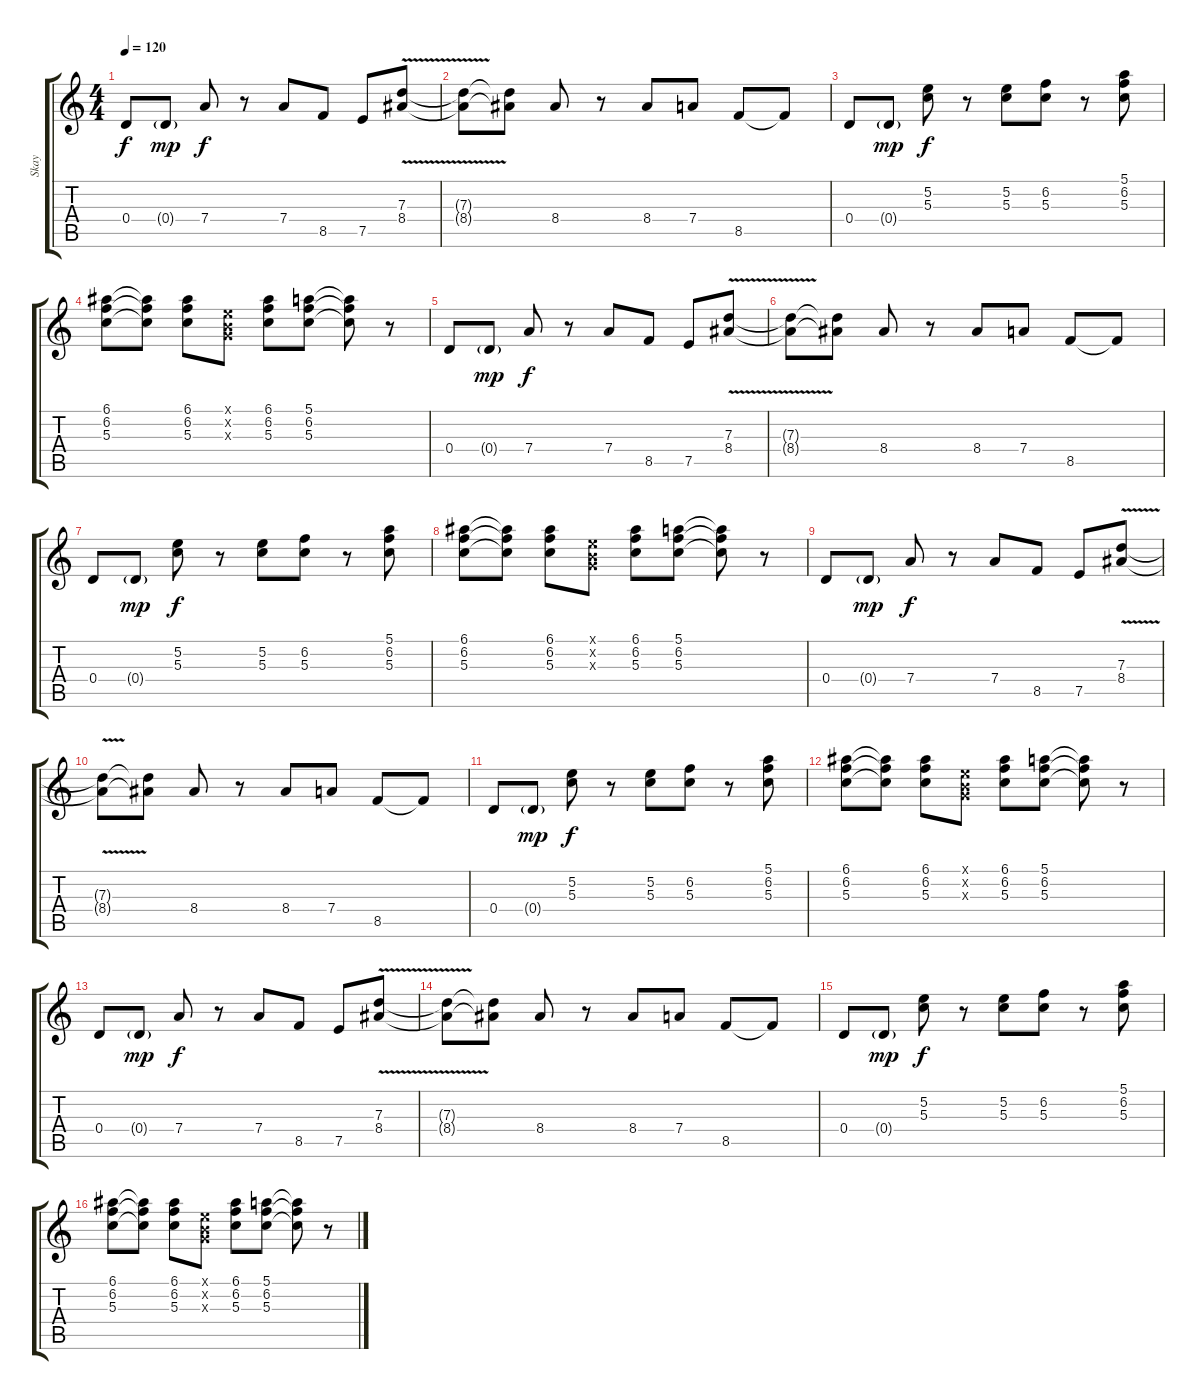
\track ("Skay" "Skay") {instrument electricguitarclean}
\staff {score tabs}
\tuning (E4 B3 G3 D3 A2 E2) {hide}
\ts (4 4)
\tempo 120
\clef g2
\ks c
0.4.8{dy f instrument electricguitarclean} 0.4{g}.8{dy mp} 7.4.8{dy f} r.8 7.4.8 8.5.8 7.5.8 (7.3{v} 8.4{v}).8 |
(7.3{t} 8.4{t}).8 (7.3{t} 8.4{t}).8 8.4.8 r.8 8.4.8 7.4.8 8.5.8 8.5{t}.8 |
0.4.8 0.4{g}.8{dy mp} (5.2 5.3).8{dy f} r.8 (5.2 5.3).8 (6.2 5.3).8 r.8 (5.1 6.2 5.3).8 |
(6.1 6.2 5.3).8 (6.1{t} 6.2{t} 5.3{t}).8 (6.1 6.2 5.3).8 (0.1{x} 0.2{x} 0.3{x}).8 (6.1 6.2 5.3).8 (5.1 6.2 5.3).8 (5.1{t} 6.2{t} 5.3{t}).8 r.8 |
0.4.8 0.4{g}.8{dy mp} 7.4.8{dy f} r.8 7.4.8 8.5.8 7.5.8 (7.3{v} 8.4{v}).8 |
(7.3{t} 8.4{t}).8 (7.3{t} 8.4{t}).8 8.4.8 r.8 8.4.8 7.4.8 8.5.8 8.5{t}.8 |
0.4.8 0.4{g}.8{dy mp} (5.2 5.3).8{dy f} r.8 (5.2 5.3).8 (6.2 5.3).8 r.8 (5.1 6.2 5.3).8 |
(6.1 6.2 5.3).8 (6.1{t} 6.2{t} 5.3{t}).8 (6.1 6.2 5.3).8 (0.1{x} 0.2{x} 0.3{x}).8 (6.1 6.2 5.3).8 (5.1 6.2 5.3).8 (5.1{t} 6.2{t} 5.3{t}).8 r.8 |
0.4.8 0.4{g}.8{dy mp} 7.4.8{dy f} r.8 7.4.8 8.5.8 7.5.8 (7.3{v} 8.4{v}).8 |
(7.3{t} 8.4{t}).8 (7.3{t} 8.4{t}).8 8.4.8 r.8 8.4.8 7.4.8 8.5.8 8.5{t}.8 |
0.4.8 0.4{g}.8{dy mp} (5.2 5.3).8{dy f} r.8 (5.2 5.3).8 (6.2 5.3).8 r.8 (5.1 6.2 5.3).8 |
(6.1 6.2 5.3).8 (6.1{t} 6.2{t} 5.3{t}).8 (6.1 6.2 5.3).8 (0.1{x} 0.2{x} 0.3{x}).8 (6.1 6.2 5.3).8 (5.1 6.2 5.3).8 (5.1{t} 6.2{t} 5.3{t}).8 r.8 |
0.4.8 0.4{g}.8{dy mp} 7.4.8{dy f} r.8 7.4.8 8.5.8 7.5.8 (7.3{v} 8.4{v}).8 |
(7.3{t} 8.4{t}).8 (7.3{t} 8.4{t}).8 8.4.8 r.8 8.4.8 7.4.8 8.5.8 8.5{t}.8 |
0.4.8 0.4{g}.8{dy mp} (5.2 5.3).8{dy f} r.8 (5.2 5.3).8 (6.2 5.3).8 r.8 (5.1 6.2 5.3).8 |
(6.1 6.2 5.3).8 (6.1{t} 6.2{t} 5.3{t}).8 (6.1 6.2 5.3).8 (0.1{x} 0.2{x} 0.3{x}).8 (6.1 6.2 5.3).8 (5.1 6.2 5.3).8 (5.1{t} 6.2{t} 5.3{t}).8 r.8
